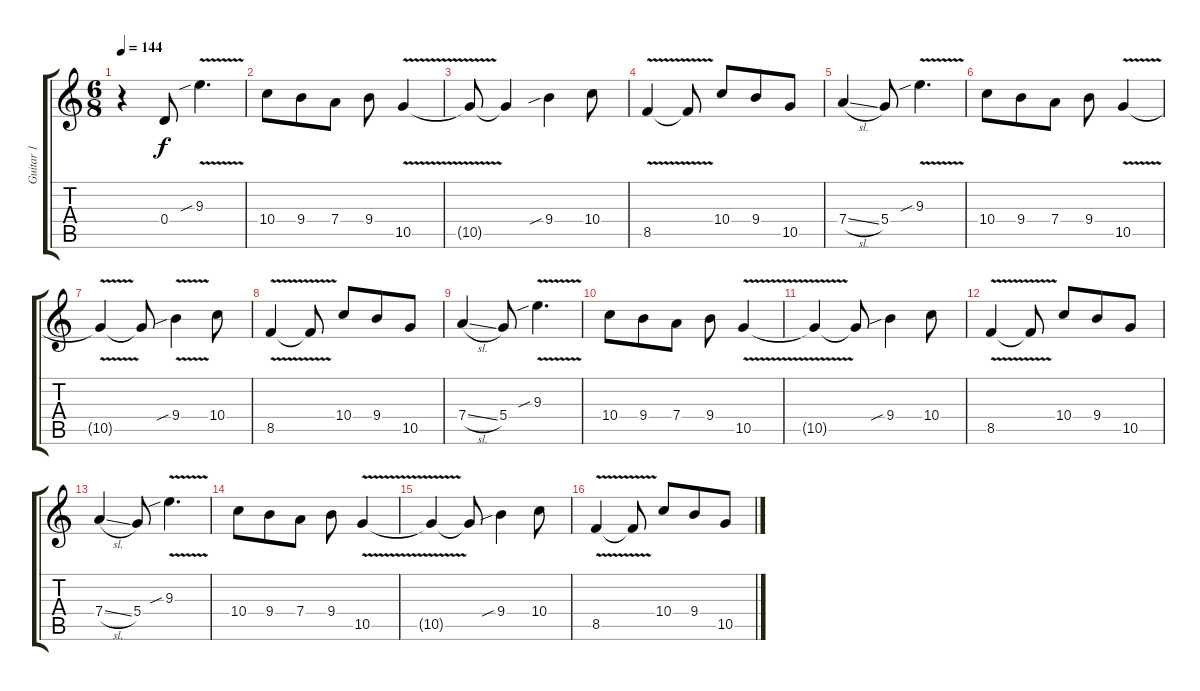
\track ("Guitar 1" "Guitar 1") {instrument distortionguitar}
\staff {score tabs}
\tuning (E4 B3 G3 D3 A2 E2) {hide}
\ts (6 8)
\tempo 144
\clef g2
\ks c
r.4{dy f} 0.4.8 9.3{v sib}.4{d} |
10.4.8 9.4.8 7.4.8 9.4.8 10.5{v}.4 |
10.5{t}.8 10.5{t}.4 9.4{sib}.4 10.4.8 |
8.5{v}.4 8.5{t}.8 10.4.8 9.4.8 10.5.8 |
7.4{sl}.4 5.4.8 9.3{v sib}.4{d} |
10.4.8 9.4.8 7.4.8 9.4.8 10.5{v}.4 |
10.5{t}.4 10.5{t}.8 9.4{v sib}.4 10.4.8 |
8.5{v}.4 8.5{t}.8 10.4.8 9.4.8 10.5.8 |
7.4{sl}.4 5.4.8 9.3{v sib}.4{d} |
10.4.8 9.4.8 7.4.8 9.4.8 10.5{v}.4 |
10.5{t}.4 10.5{t}.8 9.4{sib}.4 10.4.8 |
8.5{v}.4 8.5{t}.8 10.4.8 9.4.8 10.5.8 |
7.4{sl}.4 5.4.8 9.3{v sib}.4{d} |
10.4.8 9.4.8 7.4.8 9.4.8 10.5{v}.4 |
10.5{t}.4 10.5{t}.8 9.4{sib}.4 10.4.8 |
8.5{v}.4 8.5{t}.8 10.4.8 9.4.8 10.5.8
